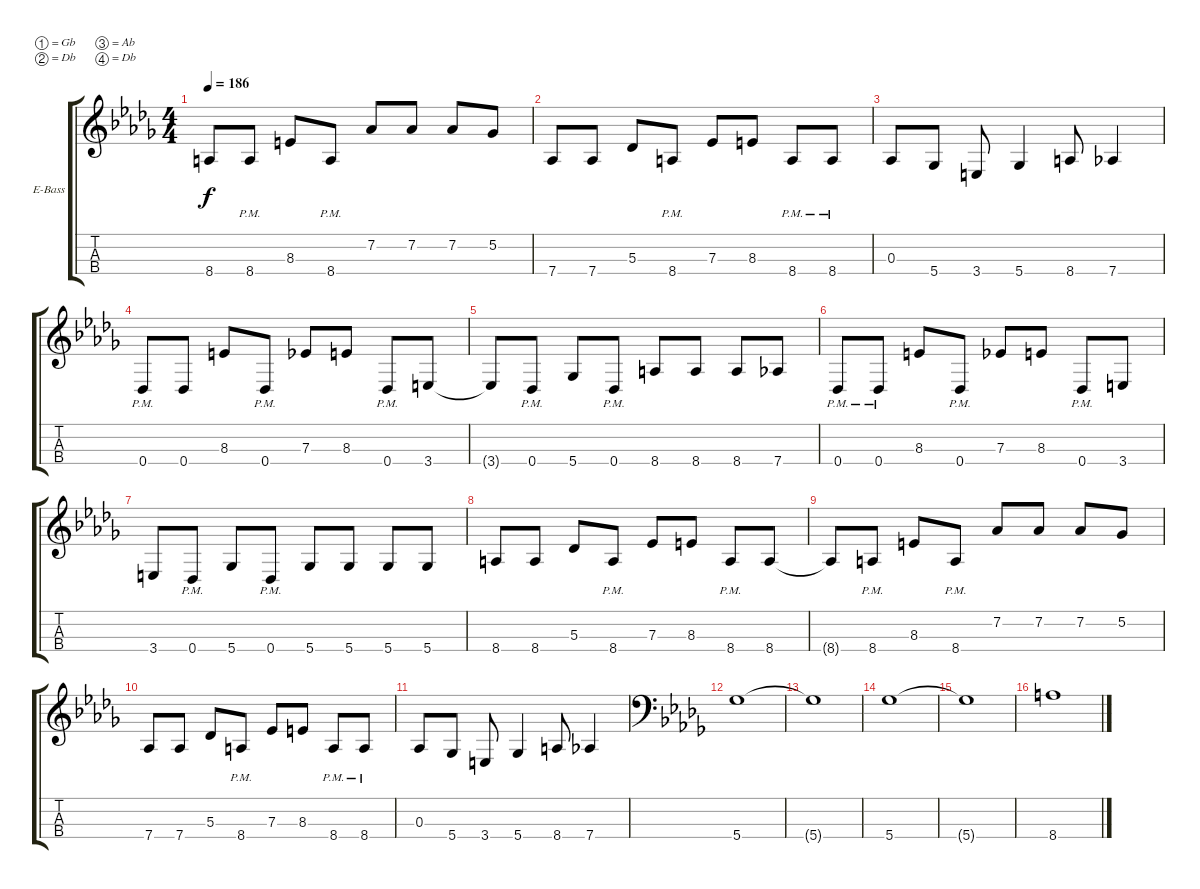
\bracketExtendMode groupsimilarinstruments
\firstSystemTrackNameOrientation horizontal
\otherSystemsTrackNameOrientation horizontal
\track ("Electric Bass" "E-Bass") {instrument electricbassfinger}
\staff {score tabs}
\tuning (Gb3 Db3 Ab2 Db2)
\ts (4 4)
\tempo 186
\clef g2
\scale
0.333333
\ks db
8.4{t}.8{dy f} 8.4{pm}.8 8.3.8 8.4{pm}.8 7.2.8 7.2.8 7.2.8 5.2.8 |
\scale
0.333333 7.4.8 7.4.8 5.3.8 8.4{pm}.8 7.3.8 8.3.8 8.4{pm}.8 8.4{pm}.8 |
\scale
0.333333 0.3.8 5.4.8 3.4.8 5.4.4 8.4.8 7.4.4 |
\scale
0.333333 0.4{pm}.8 0.4.8 8.3.8 0.4{pm}.8 7.3.8 8.3.8 0.4{pm}.8 3.4.8 |
\scale
0.333333 3.4{t}.8 0.4{pm}.8 5.4.8 0.4{pm}.8 8.4.8 8.4.8 8.4.8 7.4.8 |
\scale
0.333333 0.4{pm}.8 0.4{pm}.8 8.3.8 0.4{pm}.8 7.3.8 8.3.8 0.4{pm}.8 3.4.8 |
\scale
0.333333 3.4.8 0.4{pm}.8 5.4.8 0.4{pm}.8 5.4.8 5.4.8 5.4.8 5.4.8 |
\scale
0.333333 8.4.8 8.4.8 5.3.8 8.4{pm}.8 7.3.8 8.3.8 8.4{pm}.8 8.4.8 |
\scale
0.333333 8.4{t}.8 8.4{pm}.8 8.3.8 8.4{pm}.8 7.2.8 7.2.8 7.2.8 5.2.8 |
\scale
0.333333 7.4.8 7.4.8 5.3.8 8.4{pm}.8 7.3.8 8.3.8 8.4{pm}.8 8.4{pm}.8 |
\scale
0.333333 0.3.8 5.4.8 3.4.8 5.4.4 8.4.8 7.4.4 |
\clef f4
\scale
0.333333 5.4.1 |
\scale
0.333333 5.4{t}.1 |
\scale
0.333333 5.4.1 |
\scale
0.333333 5.4{t}.1 |
\scale
0.333333 8.4.1
